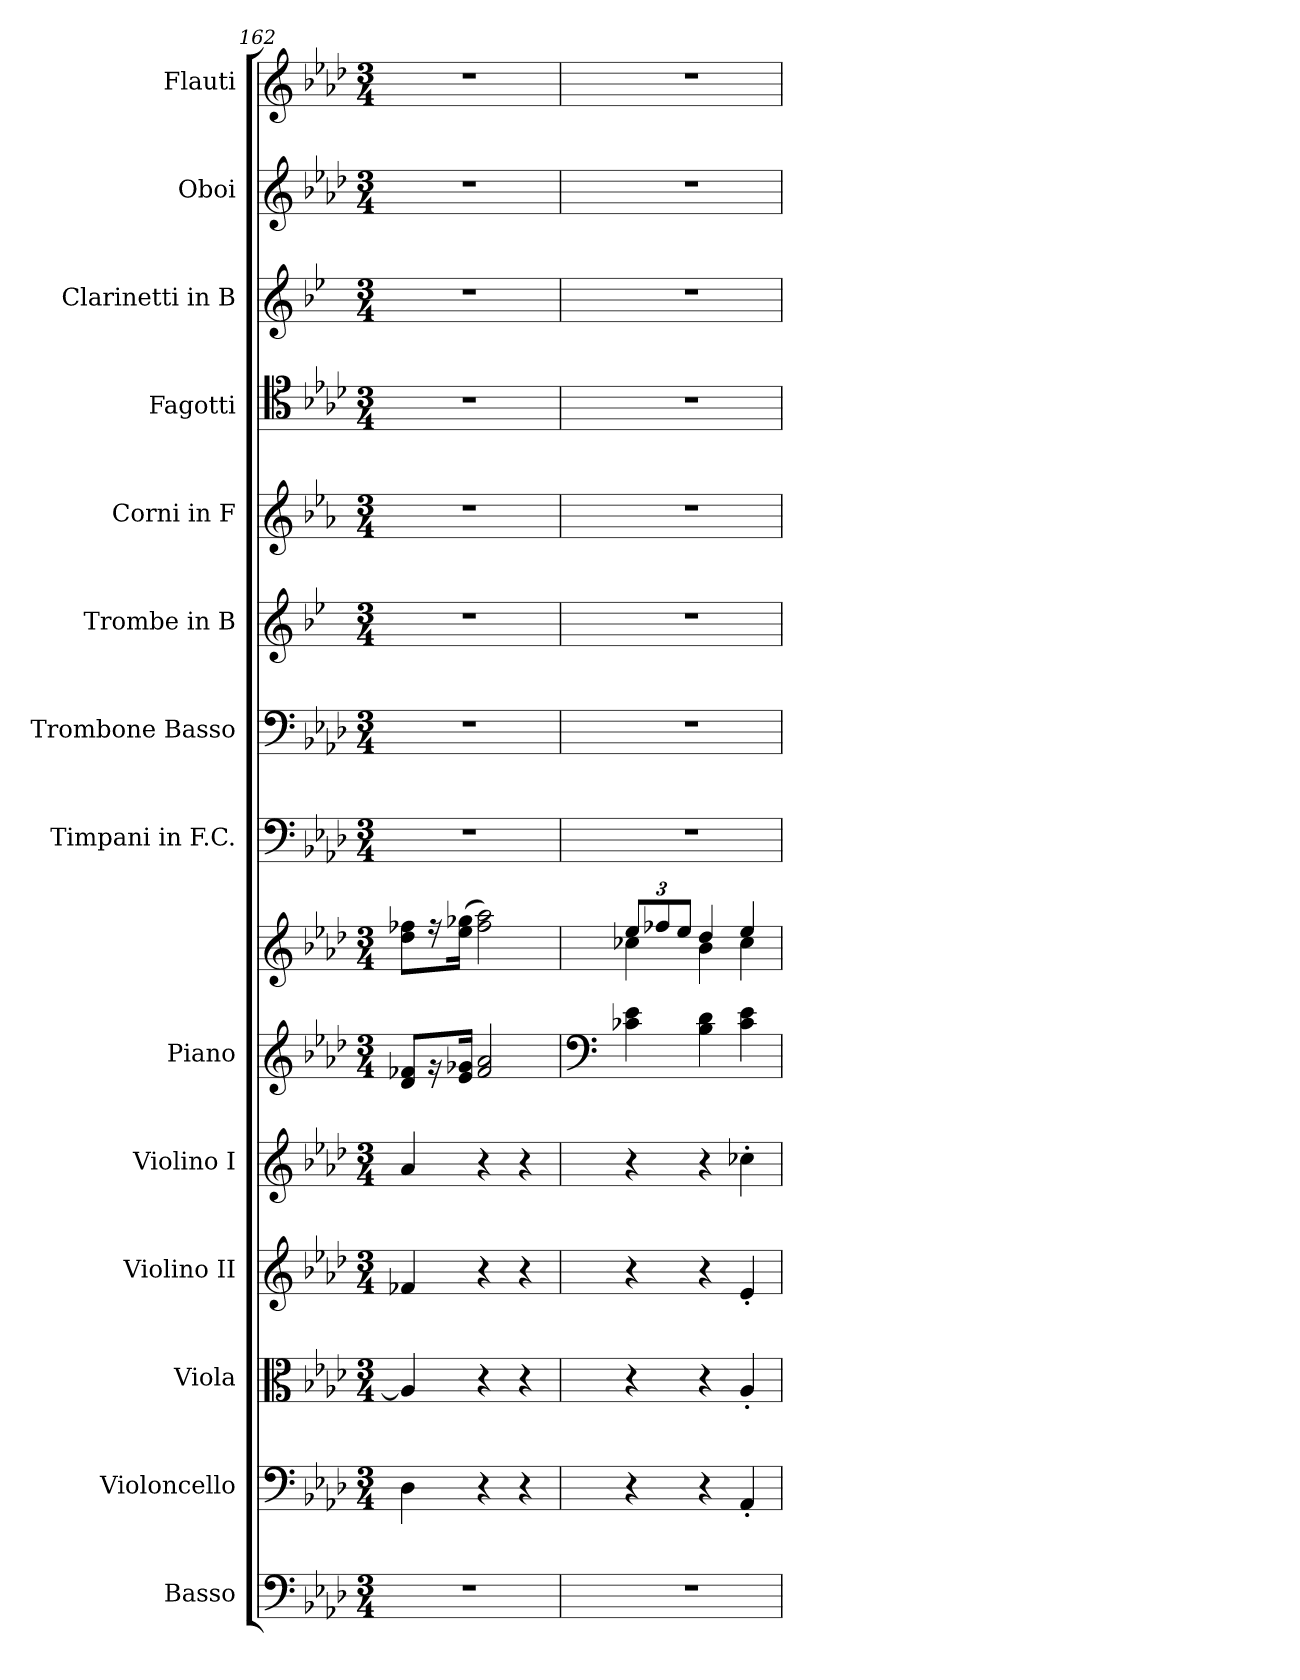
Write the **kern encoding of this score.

**kern	**kern	**kern	**kern	**kern	**kern	**kern	**kern	**kern	**kern	**kern	**kern	**kern	**kern	**kern
*part14	*part13	*part12	*part11	*part10	*part9	*part9	*part8	*part7	*part6	*part5	*part4	*part3	*part2	*part1
*staff15	*staff14	*staff13	*staff12	*staff11	*staff10	*staff9	*staff8	*staff7	*staff6	*staff5	*staff4	*staff3	*staff2	*staff1
*I"Basso	*I"Violoncello	*I"Viola	*I"Violino II	*I"Violino I	*I"Piano	*	*I"Timpani in F.C.	*I"Trombone Basso	*I"Trombe in B	*I"Corni in F	*I"Fagotti	*I"Clarinetti in B	*I"Oboi	*I"Flauti
*	*	*	*	*	*I'Pno.	*	*I'Timp.	*	*	*	*	*	*I'Ob.	*I'Fl.
*clefF4	*clefF4	*clefC3	*clefG2	*clefG2	*clefG2	*clefG2	*clefF4	*clefF4	*clefG2	*clefG2	*clefC4	*clefG2	*clefG2	*clefG2
*ITrd7c12	*	*	*	*	*	*	*	*	*ITrd1c2	*ITrd4c7	*	*ITrd1c2	*	*
*k[b-e-a-d-]	*k[b-e-a-d-]	*k[b-e-a-d-]	*k[b-e-a-d-]	*k[b-e-a-d-]	*k[b-e-a-d-]	*k[b-e-a-d-]	*k[b-e-a-d-]	*k[b-e-a-d-]	*k[b-e-a-d-]	*k[b-e-a-d-]	*k[b-e-a-d-]	*k[b-e-a-d-]	*k[b-e-a-d-]	*k[b-e-a-d-]
*M3/4	*M3/4	*M3/4	*M3/4	*M3/4	*M3/4	*M3/4	*M3/4	*M3/4	*M3/4	*M3/4	*M3/4	*M3/4	*M3/4	*M3/4
=162	=162	=162	=162	=162	=162	=162	=162	=162	=162	=162	=162	=162	=162	=162
2.r	4D-\	4A-/]	4f-X/	4a-/	8d-/ 8f-X/L	8dd-\ 8ff-X\L	2.r	2.r	2.r	2.r	2.r	2.r	2.r	2.r
.	.	.	.	.	16rg	16rff	.	.	.	.	.	.	.	.
.	.	.	.	.	16e-/ 16g-X/Jk	(>16ee-\ 16gg-X\Jk	.	.	.	.	.	.	.	.
.	4r	4r	4r	4r	2f-/ 2a-/	2ff-\ 2aa-\)	.	.	.	.	.	.	.	.
.	4r	4r	4r	4r	.	.	.	.	.	.	.	.	.	.
=163	=163	=163	=163	=163	=163	=163	=163	=163	=163	=163	=163	=163	=163	=163
*	*	*	*	*	*clefF4	*	*	*	*	*	*	*	*	*
*	*	*	*	*	*	*Xbrackettup	*	*	*	*	*	*	*	*
*	*	*	*	*	*	*^	*	*	*	*	*	*	*	*
2.r	4r	4r	4r	4r	4c-X\ 4e-\	12ee-/L	4cc-X\	2.r	2.r	2.r	2.r	2.r	2.r	2.r	2.r
.	.	.	.	.	.	12ff-X/	.	.	.	.	.	.	.	.	.
.	.	.	.	.	.	12ee-/J	.	.	.	.	.	.	.	.	.
.	4r	4r	4r	4r	4B-\ 4d-\	4dd-/	4b-\	.	.	.	.	.	.	.	.
.	4AA-'/	4A-'/	4e-'/	4cc-X'\	4c-\ 4e-\	4ee-/	4cc-\	.	.	.	.	.	.	.	.
*	*	*	*	*	*	*v	*v	*	*	*	*	*	*	*	*
=	=	=	=	=	=	=	=	=	=	=	=	=	=	=
*-	*-	*-	*-	*-	*-	*-	*-	*-	*-	*-	*-	*-	*-	*-
